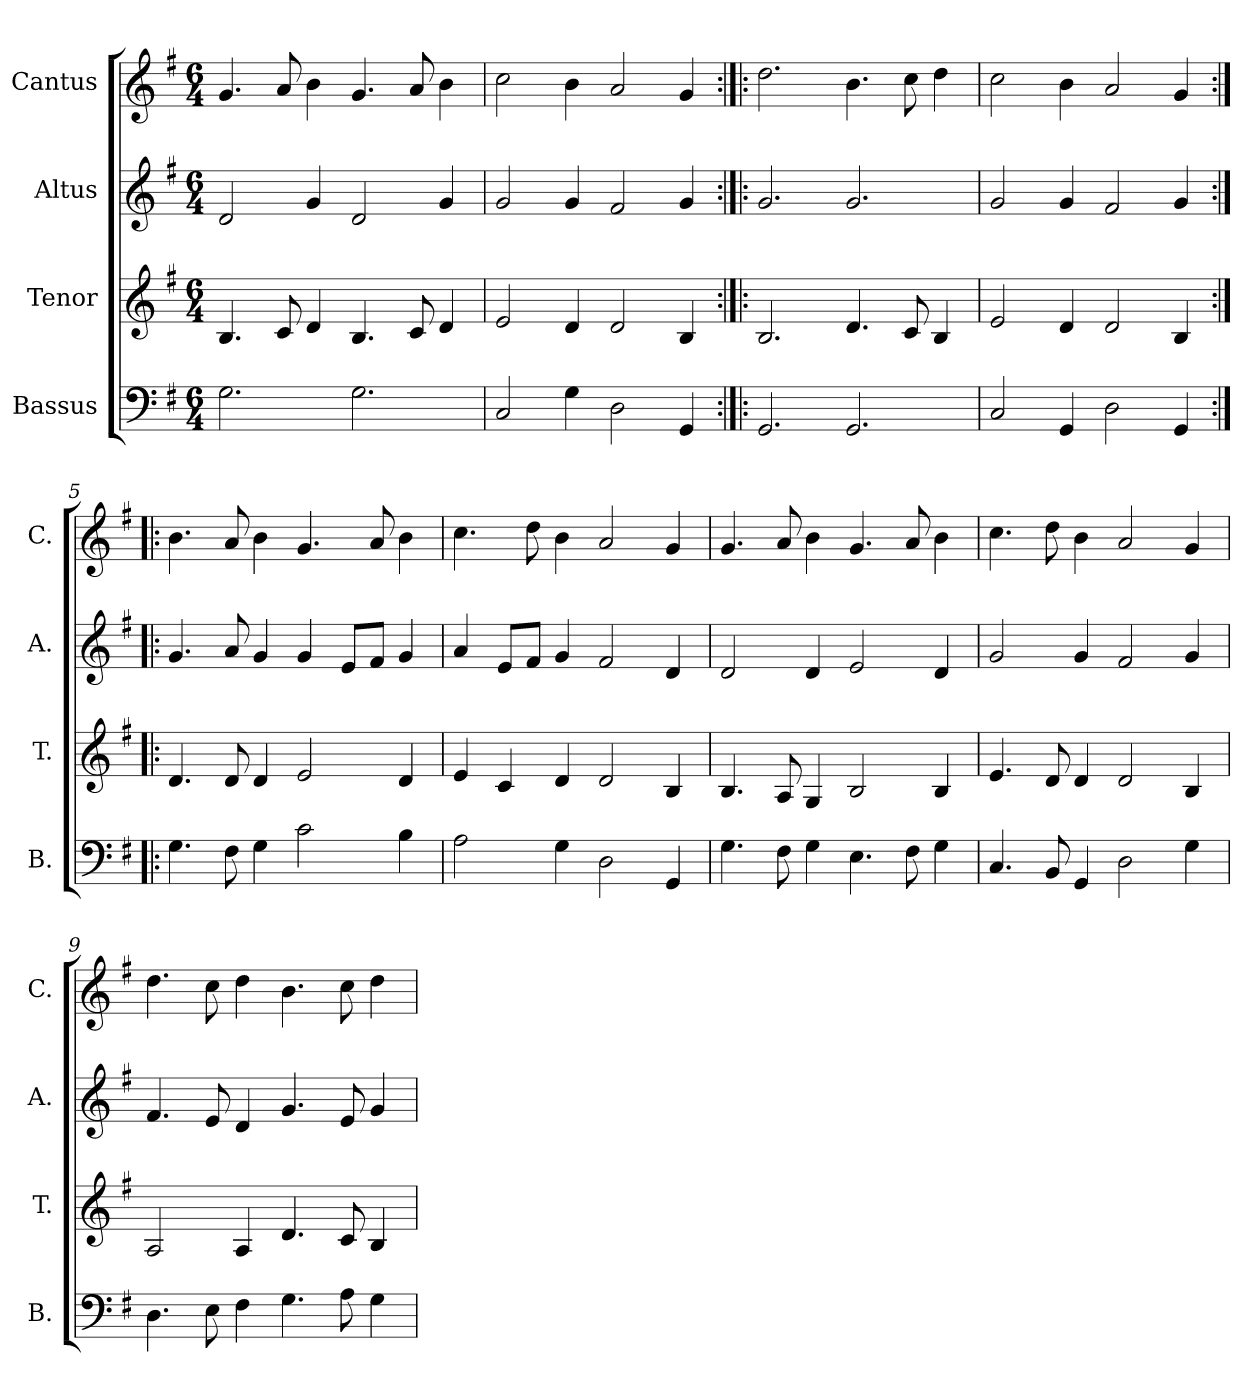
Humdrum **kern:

**kern	**kern	**kern	**kern
*part4	*part3	*part2	*part1
*staff4	*staff3	*staff2	*staff1
*I"Bassus	*I"Tenor	*I"Altus	*I"Cantus
*I'B.	*I'T.	*I'A.	*I'C.
*clefF4	*clefG2	*clefG2	*clefG2
*k[f#]	*k[f#]	*k[f#]	*k[f#]
*G:	*G:	*G:	*G:
*M6/4	*M6/4	*M6/4	*M6/4
=1	=1	=1	=1
2.G\	4.B/	2d/	4.g/
.	8c/	.	8a/
.	4d/	4g/	4b\
2.G\	4.B/	2d/	4.g/
.	8c/	.	8a/
.	4d/	4g/	4b\
=2	=2	=2	=2
2C/	2e/	2g/	2cc\
4G\	4d/	4g/	4b\
2D\	2d/	2f#/	2a/
4GG/	4B/	4g/	4g/
=3:|!|:	=3:|!|:	=3:|!|:	=3:|!|:
2.GG/	2.B/	2.g/	2.dd\
2.GG/	4.d/	2.g/	4.b\
.	8c/	.	8cc\
.	4B/	.	4dd\
=4	=4	=4	=4
2C/	2e/	2g/	2cc\
4GG/	4d/	4g/	4b\
2D\	2d/	2f#/	2a/
4GG/	4B/	4g/	4g/
=5:|!|:	=5:|!|:	=5:|!|:	=5:|!|:
4.G\	4.d/	4.g/	4.b\
8F#\	8d/	8a/	8a/
4G\	4d/	4g/	4b\
2c\	2e/	4g/	4.g/
.	.	8e/L	.
.	.	8f#/J	8a/
4B\	4d/	4g/	4b\
=6	=6	=6	=6
2A\	4e/	4a/	4.cc\
.	4c/	8e/L	.
.	.	8f#/J	8dd\
4G\	4d/	4g/	4b\
2D\	2d/	2f#/	2a/
4GG/	4B/	4d/	4g/
=7	=7	=7	=7
4.G\	4.B/	2d/	4.g/
8F#\	8A/	.	8a/
4G\	4G/	4d/	4b\
4.E\	2B/	2e/	4.g/
8F#\	.	.	8a/
4G\	4B/	4d/	4b\
=8	=8	=8	=8
4.C/	4.e/	2g/	4.cc\
8BB/	8d/	.	8dd\
4GG/	4d/	4g/	4b\
2D\	2d/	2f#/	2a/
4G\	4B/	4g/	4g/
!!LO:LB:g=z
=9	=9	=9	=9
4.D\	2A/	4.f#/	4.dd\
8E\	.	8e/	8cc\
4F#\	4A/	4d/	4dd\
4.G\	4.d/	4.g/	4.b\
8A\	8c/	8e/	8cc\
4G\	4B/	4g/	4dd\
=	=	=	=
*-	*-	*-	*-
